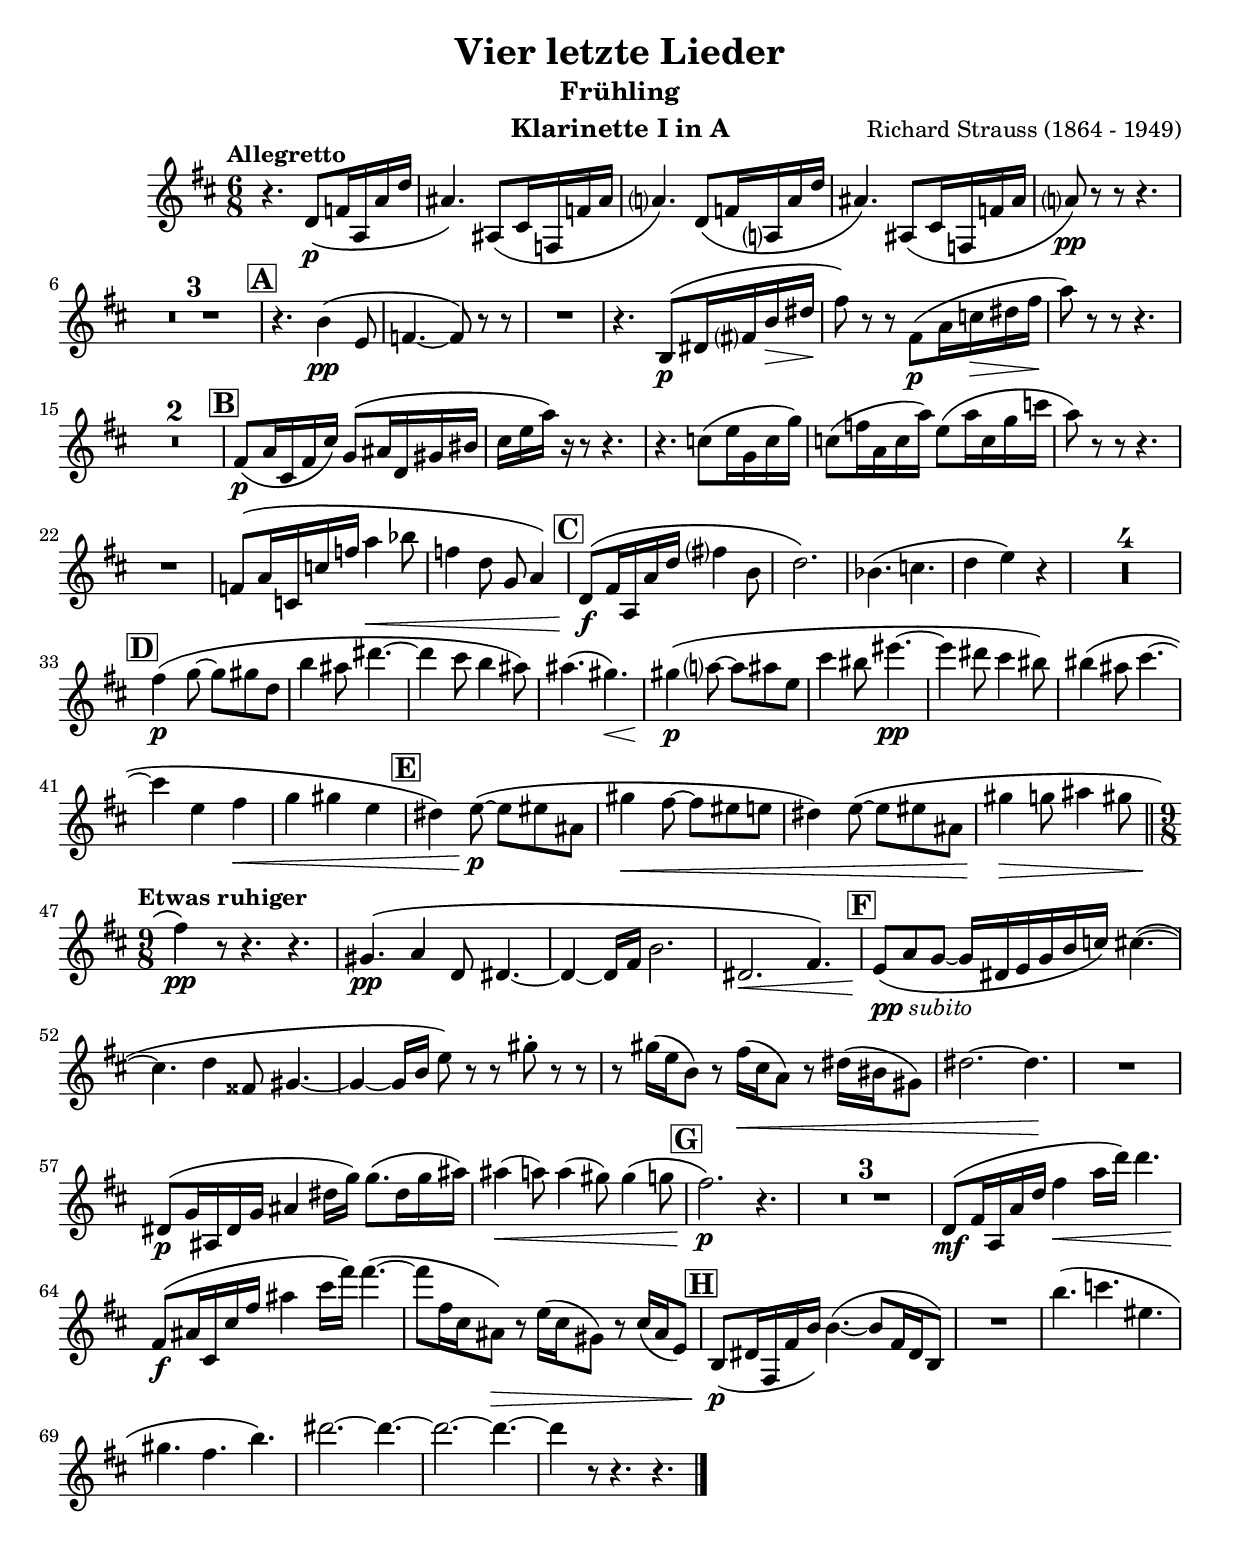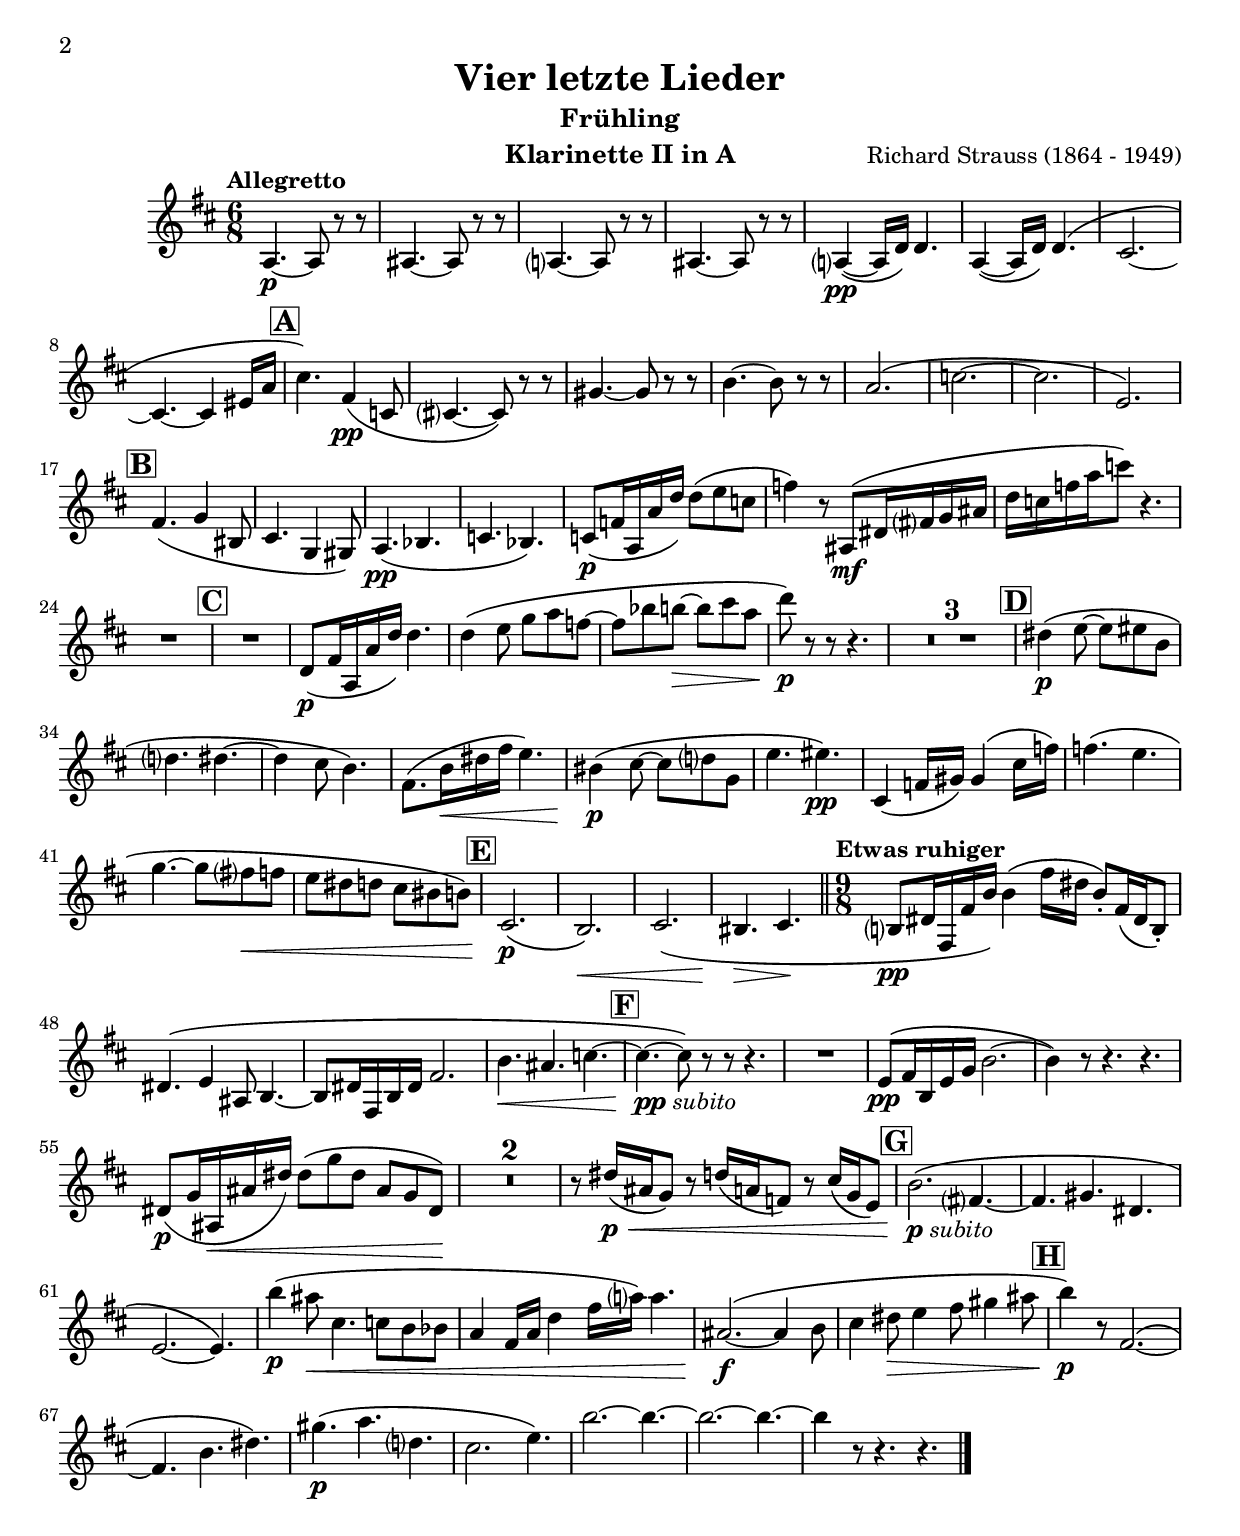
\version "2.18.2"
\language "deutsch"

\paper {
    top-margin = 10\mm
    bottom-margin = 10\mm
    left-margin = 10\mm
    right-margin = 10\mm
    ragged-last = ##t
}
  
\header{
  title = "Vier letzte Lieder"
  subtitle = "Frühling"
  composer = "Richard Strauss (1864 - 1949)"
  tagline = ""
}

% Adapt this for automatic line-breaks
mBreak = {}
% mBreak = { \break }
% #(set-global-staff-size 13)

% Useful snippets
pDolce = _\markup { \dynamic p \italic "dolce" }
pSubito = _\markup { \dynamic p \italic "subito" }
ppSubito = _\markup { \dynamic pp \italic "subito" }
pesante = _\markup {\italic {"pesante"} }
pocoRit = ^\markup {\italic {"poco rit."} }
moltoRit = ^\markup {\italic {"molto rit."} }
pocoAnimato = ^\markup {\italic {"poco animato"} }
pocoAPocoPiuAnimato = ^\markup {\italic {"poco a poco più animato"} }
lunga = _\markup {\italic {"lunga"} }
string = ^\markup {\italic {"string."} }
legato = _\markup {\italic {"legato"} }
solo = ^\markup { "Solo" }
sic = ^\markup { \tiny { "sic!" } }

%{
% Taken from LSR http://lsr.di.unimi.it/LSR/Item?id=266
% Minimize usage of accidentals (no double accidentals, no his, eis, ces, fes)
% Usage: \naturalizeMusic \transpose {...}
#(define (naturalize-pitch p)
   (let ((o (ly:pitch-octave p))
         (a (* 4 (ly:pitch-alteration p)))
         ;; alteration, a, in quarter tone steps,
         ;; for historical reasons
         (n (ly:pitch-notename p)))
     (cond
      ((and (> a 1) (or (eq? n 6) (eq? n 2)))
       (set! a (- a 2))
       (set! n (+ n 1)))
      ((and (< a -1) (or (eq? n 0) (eq? n 3)))
       (set! a (+ a 2))
       (set! n (- n 1))))
     (cond
      ((> a 2) (set! a (- a 4)) (set! n (+ n 1)))
      ((< a -2) (set! a (+ a 4)) (set! n (- n 1))))
     (if (< n 0) (begin (set! o (- o 1)) (set! n (+ n 7))))
     (if (> n 6) (begin (set! o (+ o 1)) (set! n (- n 7))))
     (ly:make-pitch o n (/ a 4))))
#(define (naturalize music)
   (let ((es (ly:music-property music 'elements))
         (e (ly:music-property music 'element))
         (p (ly:music-property music 'pitch)))
     (if (pair? es)
         (ly:music-set-property!
          music 'elements
          (map (lambda (x) (naturalize x)) es)))
     (if (ly:music? e)
         (ly:music-set-property!
          music 'element
          (naturalize e)))
     (if (ly:pitch? p)
         (begin
           (set! p (naturalize-pitch p))
           (ly:music-set-property! music 'pitch p)))
     music))
naturalizeMusic =
#(define-music-function (parser location m)
   (ly:music?)
   (naturalize m))
%}

% Adapted from http://lsr.di.unimi.it/LSR/Snippet?id=655
% Make title, subtitle, instrument appear on pages other than the first
#(define (part-not-first-page layout props arg)
   (if (not (= (chain-assoc-get 'page:page-number props -1)
               (ly:output-def-lookup layout 'first-page-number)))
       (interpret-markup layout props arg)
       empty-stencil))

\paper {
  oddHeaderMarkup = \markup
  \fill-line {
    " "
    \on-the-fly #part-not-first-page \fontsize #-1.0 \concat {
      \fromproperty #'header:title
      "     -     "
      \fromproperty #'header:subtitle
      "     -     "
      \fromproperty #'header:instrument
    }
    \on-the-fly #print-page-number-check-first \fromproperty #'page:page-number-string
  }
  evenHeaderMarkup = \markup
  \fill-line {
    \on-the-fly #print-page-number-check-first \fromproperty #'page:page-number-string
    \on-the-fly #part-not-first-page \fontsize #-1.0 \concat {
      \fromproperty #'header:title
      "     -     "
      \fromproperty #'header:subtitle
      "     -     "
      \fromproperty #'header:instrument
    }
    " "
  }
}

% ---------------------------------------------------------

clarinet_I_in_A_Music = {
  \relative c' {
    \transposition a
    \key es \major
    \numericTimeSignature
    \time 6/8
    \tempo "Allegretto"

    % cl 1 page 1 line 1
    \barNumberCheck #1
    r4. es8\p\( ges16 b, b' es |
    % Transposition: Actually fis
    h4.\) h,8\( d16 ges, ges' h |
    b4.\) es,8\( ges16 b, b' es |
    % Transposition: Actually fis
    h4.\) h,8\( d16 ges, ges' h |
    b8\pp\) r8 r8 r4. |
    \mBreak
    
    % cl 1 page 1 line 2
    \barNumberCheck #6
    R2.*3 |
    \mark #1
    r4. c4\pp\( f,8 |
    % Transposition: Actually fis
    ges4.~ ges8\) r8 r8 |
    R2. |
    r4. c,8\p\( e16 g? c\> e |
    g8\)\! r8 r8 g,8\p\( b16 des\> e g |
    b8\)\! r8 r8 r4. |
    \mBreak

    % cl 1 page 1 line 3
    \barNumberCheck #15
    R2.*2 |
    \mark #2
    % Transposition: Actually ces
    g,8\p\( b16 d, g d'\) as8\( h16 es, a cis |
    d16 f b\) r16 r8 r4. |
    r4. des,8\( f16 as, des as'\) |
    des,8\( ges16 b, des b'\) f8\( b16 des, as' des |
    \mBreak

    % cl 1 page 1 line 4
    \barNumberCheck #21
    b8\) r8 r8 r4. |
    R2. |
    ges,8\( b16 des, des' ges b4\< ces8 |
    ges4 es8 as,8 b4\)
    \mark #3
    es,8\f\( g16 b, b' es g4 c,8 |
    es2.\)
    \mBreak

    % cl 1 page 1 line 5
    \barNumberCheck #27
    ces4.\( des |
    es4 f\) r4 |
    R2.*4 |
    \mark #4
    % Transposition: Actually dis
    g4\p\( as8~ as a es |
    c'4 h8 e4.~ |
    e4 d8 c4 h8\) |
    h4.\( a\<\) |
    \mBreak

    % cl 1 page 1 line 6
    \barNumberCheck #37
    a4\p\( b8~ b h f |
    d'4 cis8 fis4.\pp~ |
    fis4 e8 d4 cis8\) |
    cis4\( h8 d4.~ |
    d4 f, g\< |
    % Transposition: Actually gis
    as a f |
    \mBreak

    % cl 1 page 1 line 7
    \barNumberCheck #43
    \mark #5
    % Transposition: Actually eis
    e4\) f8\p\(~ f fis h, |
    a'4 \< g8~ g fis f |
    % Transposition: Actually eis
    e4\) f8\(~ f fis h, |
    % Transposition: Actually gis
    a'4\> as8 h4 a8 |
    \bar "||" \time 9/8 
    \tempo "Etwas ruhiger"
    g4\)\pp r8 r4. r4. |
    % Transposition: Actually dis
    a,4.\pp\( b4 es,8 e4.~ | % FIXME: Really twice pp?
    \mBreak

    % cl 1 page 1 line 8
    \barNumberCheck #49
    e4~ e16 g c2. |
    e,2.\< g4.\) |
    \mark #6
    f8\!\ppSubito\( b as~ as16 e f as c des\) d4.\(~ |
    d4. es4 gis,8 a4.~ |
    \mBreak

    % cl 1 page 1 line 9
    \barNumberCheck #53
    a4~ a16 c f8\) r8 r8 a8-. r8 r8 |
    r8 a16\( f c8\) r8 g'16\(\< d b8\) r8 e16\( cis a8\) |
    e'2.~ e4.\! |
    R1*9/8 |
    \mBreak

    % cl 1 page 1 line 10
    \barNumberCheck #57
    % Transposition: Actually gis
    e,8\p\( as16 h, e as h4 e16 as\) as8.\( e16 as h\) |
    % Transposition: Actually gis
    h4(\< b8) b4( a8) a4\( as8 |
    \mark #7 g2.\)\p r4. |
    R1*9/8 * 3
    \mBreak

    % cl 1 page 2 line 1
    \barNumberCheck #63
    es,8\(\mf g16 b, b' es g4\< b16 es\) es4. |
    g,,8\f\( h16 d, d' g h4 d16 g\) g4.\(~ |
    g8 g,16 d h8\)\> r8 f'16\( d a8\) r8 d16\( h f8\) |
    \mark #8
    c8\p\( e16 g, g' c\) c4.\(~ c8 g16 e c8\) |
    \mBreak

    % cl 1 page 2 line 2
    \barNumberCheck #67
    R1*9/8 |
    c''4.\( des fis, |
    a4. g c\) |
    e2.~ e4.~ |
    e2.~ e4.~ |
    e4 r8 r4. r4. |
    \bar "|."
    \mBreak
    
    \barNumberCheck #73
  }
}

clarinet_II_in_A_Music = {
  \relative c' {
    \transposition a
    \key es \major
    \numericTimeSignature
    \time 6/8
    \tempo "Allegretto"

    % cl 2 page 1 line 1
    \barNumberCheck #1
    b4.\p~ b8 r8 r8 |
    h4.~ h8 r8 r8 |
    b4.~ b8 r8 r8 |
    h4.~ h8 r8 r8 |
    b4\pp~\( b16 es\) es4. |
    b4~\( b16 es\) es4.\( |
    \mBreak
    
    % cl 2 page 1 line 2
    \barNumberCheck #7
    d2.~ |
    d4.~ d4 fis16 b |
    \mark #1
    d4.\) g,4\pp\( des8 |
    d4.~ d8\) r8 r8 |
    a'4.~ a8 r8 r8 |
    c4.~ c8 r8 r8 |
    b2.\( |
    \mBreak

    % cl 2 page 1 line 3
    \barNumberCheck #14
    des2.~ |
    des2. |
    f,2.\) |
    \mark #2
    g4.\( as4 cis,8 |
    d4. as4 a8\) |
    b4.\pp\( ces4. |
    des4. ces4.\) |
    \mBreak

    % cl 2 page 1 line 4
    \barNumberCheck #21
    des8\p\( ges16 b, b' es\) es8\( f des |
    % Transposition: Actually ces
    ges4\) r8 h,,8\mf\( e16 g as h |
    es16 des ges b des8\) r4. |
    R2.|
    \mark #3
    R2.|
    \mBreak

    % cl 2 page 1 line 5
    \barNumberCheck #26
    es,,8\p\( g16 b, b' es\) es4. |
    es4\( f8 as b ges~ |
    ges8 ces c~\> c d b |
    es8\p\) r8 r8 r4.|
    R2.*3
    \mBreak

    % cl 2 page 1 line 6
    \barNumberCheck #33
    \mark #4
    e,4\p\( f8~ f fis c |
    % Transposition: Actually dis
    es4. e4.~ |
    e4 d8 c4.\) |
    g8.\( c16\< e g f4.\) |
    % Transposition: Actually dis, gis
    cis4\p\( d8~ d es as, |
    % Transposition: Actually eis
    f'4. fis4.\pp\) |
    \mBreak

    % cl 2 page 1 line 7
    \barNumberCheck #39
    % Transposition: Actually fis
    d,4\( ges16 a\) a4\( d16 ges\) |
    % Transposition: Actually fis
    ges4.\( f4. |
    % Transposition: Actually fis
    as4.~ as8 g\< ges |
    f8 e es d cis c\) |
    \mark #5
    d,2.\(\p |
    c2.\)\< |
    d2.\( |
    \mBreak
    
    
    % cl 2 page 1 line 8
    \barNumberCheck #46
    cis4.\> d4.\! |
    \bar "||" \time 9/8 
    \tempo "Etwas ruhiger"
    c8\pp e16 g, g' c\) c4\( g'16 e c8-.\) g16\( e c8-.\) |
    e4.\( f4 h,8 c4.~ |
    c8 e16 g, c e g2. |
    \mBreak

    % cl 2 page 1 line 9
    \barNumberCheck #50
    c4.\< h des~ |
    \mark #6
    des4.\!\ppSubito~ des8\) r8 r8 r4. |
    R1*9/8 |
    f,8\pp\( g16 c, f as c2.~ |
    c4\) r8 r4. r4. |
    \mBreak

    % cl 2 page 1 line 10
    \barNumberCheck #55
    % Transposition: Actually gis
    e,8\p\( as16 h,\< h' e\) e8\( as e h as e\)\! |
    R1*9/8*2 |
    % Transposition: Actually gis
    r8 e'16\p\<\( h as8\) r8 es'16\( b ges8\) r8 d'16\( as f8\) |
    \mBreak

    % cl 2 page 1 line 11
    \barNumberCheck #59
    \mark #7
    c'2.\!\pSubito\( g4.~ |
    g4. a e |
    f2.~ f4.\) |
    c''4\p\( h8\< d,4. des8 c ces |
    b4 g16 b es4 g16 b\) b4. |
    \mBreak

    % cl 2 page 2 line 1
    \barNumberCheck #64
    h,2.\f\(~ h4 c8 |
    d4 e8\> f4 g8 a4 h8 |
    \mark #8
    c4\p\) r8 g,2.\(~ |
    g4. c e\)
    \mBreak
       
    % cl 2 page 2 line 2
    \barNumberCheck #68
    % Transposition: Actually dis
    a4.\p\( b es, |
    d2. f4.\) |
    c'2.~ c4.~ |
    c2.~ c4.~ |
    c4 r8 r4. r4. |
    \bar "|."
    \mBreak
    
    \barNumberCheck #73
  }
}


\bookpart {
  \header{
    instrument = "Klarinette I in A"
  }
  \score {
    \new Staff {
      \compressFullBarRests
      \set Score.markFormatter = #format-mark-box-alphabet
      \override DynamicLineSpanner.staff-padding = #3
      \accidentalStyle Score.modern-cautionary
      \new Voice {
        {
          \transpose b a
          \clarinet_I_in_A_Music
        }
      }
    }
  }
}

\bookpart {
  \header{
    instrument = "Klarinette II in A"
  }
  \score {
    \new Staff {
      \compressFullBarRests
      \set Score.markFormatter = #format-mark-box-alphabet
      \override DynamicLineSpanner.staff-padding = #3
      \accidentalStyle Score.modern-cautionary
      \new Voice {
        {
          \transpose b a
          \clarinet_II_in_A_Music
        }
      }
    }
  }
}
